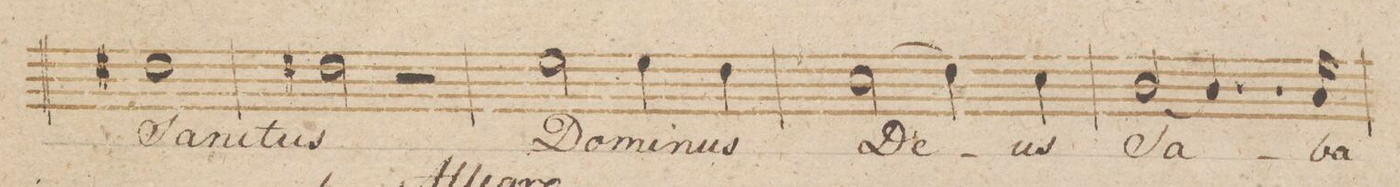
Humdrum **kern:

**kern	**text	**dynam
*I"Basso.	*	*
*clefF4	*	*
*k[b-]	*	*
*met(c)	*	*
*M4/4	*	*
1F#X\	Sanc-	.
=7	=7	=7
2F#X\	-tus	.
2r	.	.
=8	=8	=8
2G\	Do-	.
4G\	-mi-	.
4F\	-nus	.
=9	=9	=9
(2E\	De-	.
4F\)	.	.
4E\	-us	.
=10	=10	=10
(2D/	Sa-	.
4..D/)	.	.
16C/	-ba-	.
=11	=11	=11
*-	*-	*-
